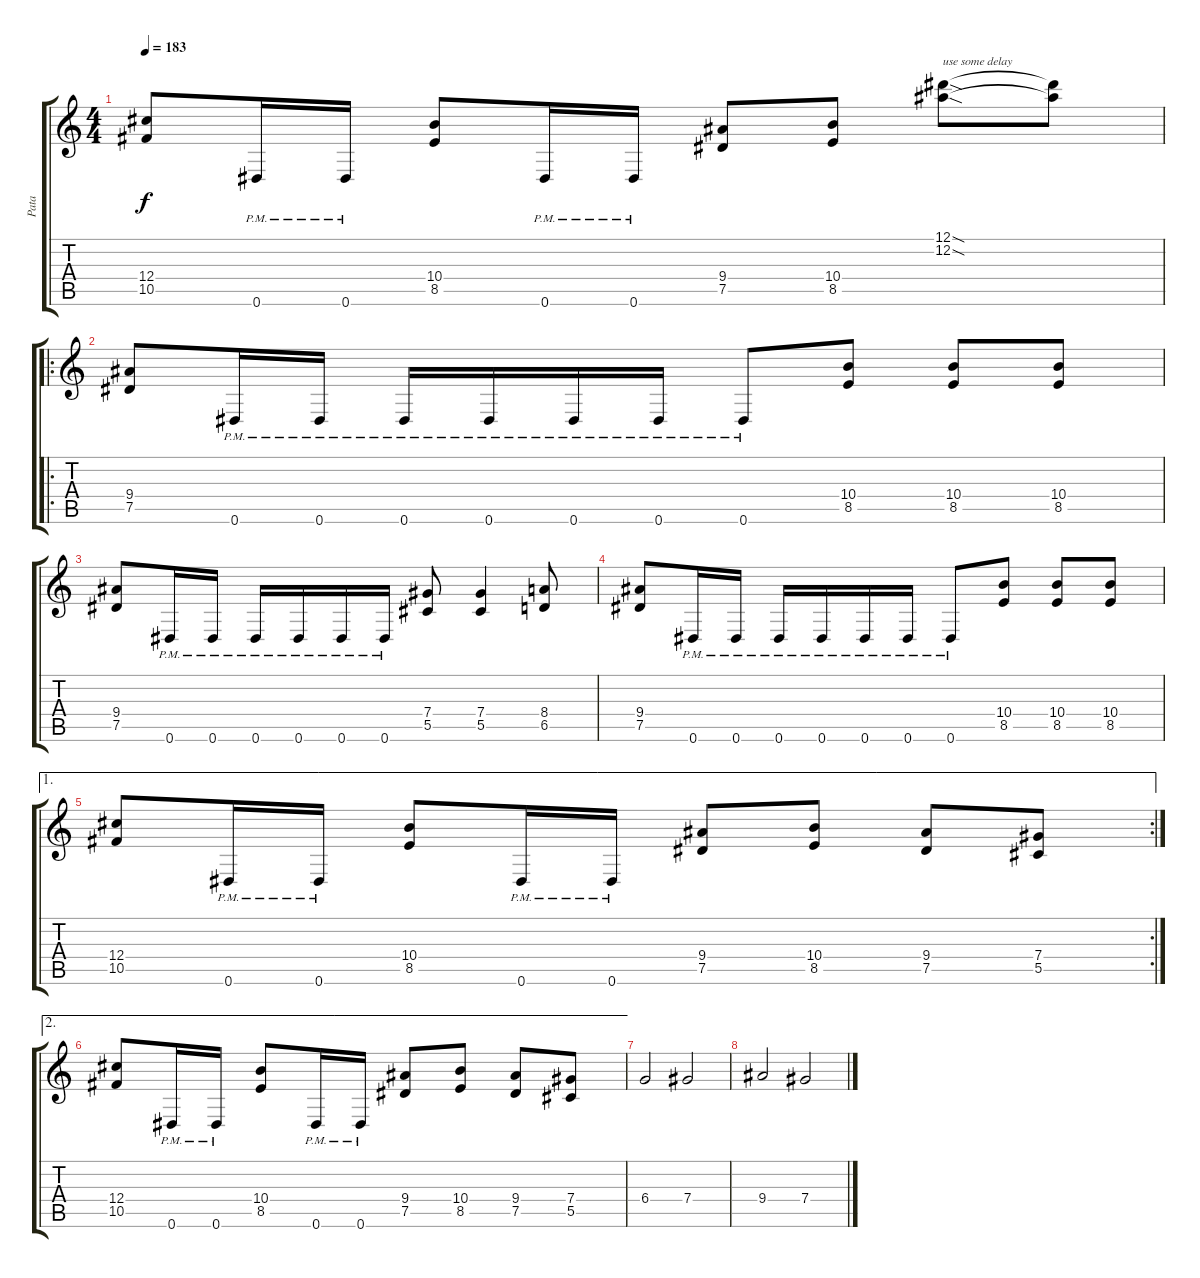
\track ("Pata" "Pata") {instrument distortionguitar}
\staff {score tabs}
\tuning (Eb4 Bb3 Gb3 Db3 Ab2 Eb2) {hide}
\ts (4 4)
\tempo 183
\clef g2
\ks c
(12.4 10.5).8{dy f} 0.6{pm}.16 0.6{pm}.16 (10.4 8.5).8 0.6{pm}.16 0.6{pm}.16 (9.4 7.5).8 (10.4 8.5).8 (12.1{sod} 12.2{sod}).8{txt "use some delay"} (12.1{t} 12.2{t}).8 |
\ro
(9.4 7.5).8 0.6{pm}.16 0.6{pm}.16 0.6{pm}.16 0.6{pm}.16 0.6{pm}.16 0.6{pm}.16 0.6{pm}.8 (10.4 8.5).8 (10.4 8.5).8 (10.4 8.5).8 |
(9.4 7.5).8 0.6{pm}.16 0.6{pm}.16 0.6{pm}.16 0.6{pm}.16 0.6{pm}.16 0.6{pm}.16 (7.4 5.5).8 (7.4 5.5).4 (8.4 6.5).8 |
(9.4 7.5).8 0.6{pm}.16 0.6{pm}.16 0.6{pm}.16 0.6{pm}.16 0.6{pm}.16 0.6{pm}.16 0.6{pm}.8 (10.4 8.5).8 (10.4 8.5).8 (10.4 8.5).8 |
\ae 1
\rc 2
(12.4 10.5).8 0.6{pm}.16 0.6{pm}.16 (10.4 8.5).8 0.6{pm}.16 0.6{pm}.16 (9.4 7.5).8 (10.4 8.5).8 (9.4 7.5).8 (7.4 5.5).8 |
\ae 2
(12.4 10.5).8 0.6{pm}.16 0.6{pm}.16 (10.4 8.5).8 0.6{pm}.16 0.6{pm}.16 (9.4 7.5).8 (10.4 8.5).8 (9.4 7.5).8 (7.4 5.5).8 |
6.4.2 7.4.2 |
9.4.2 7.4.2
